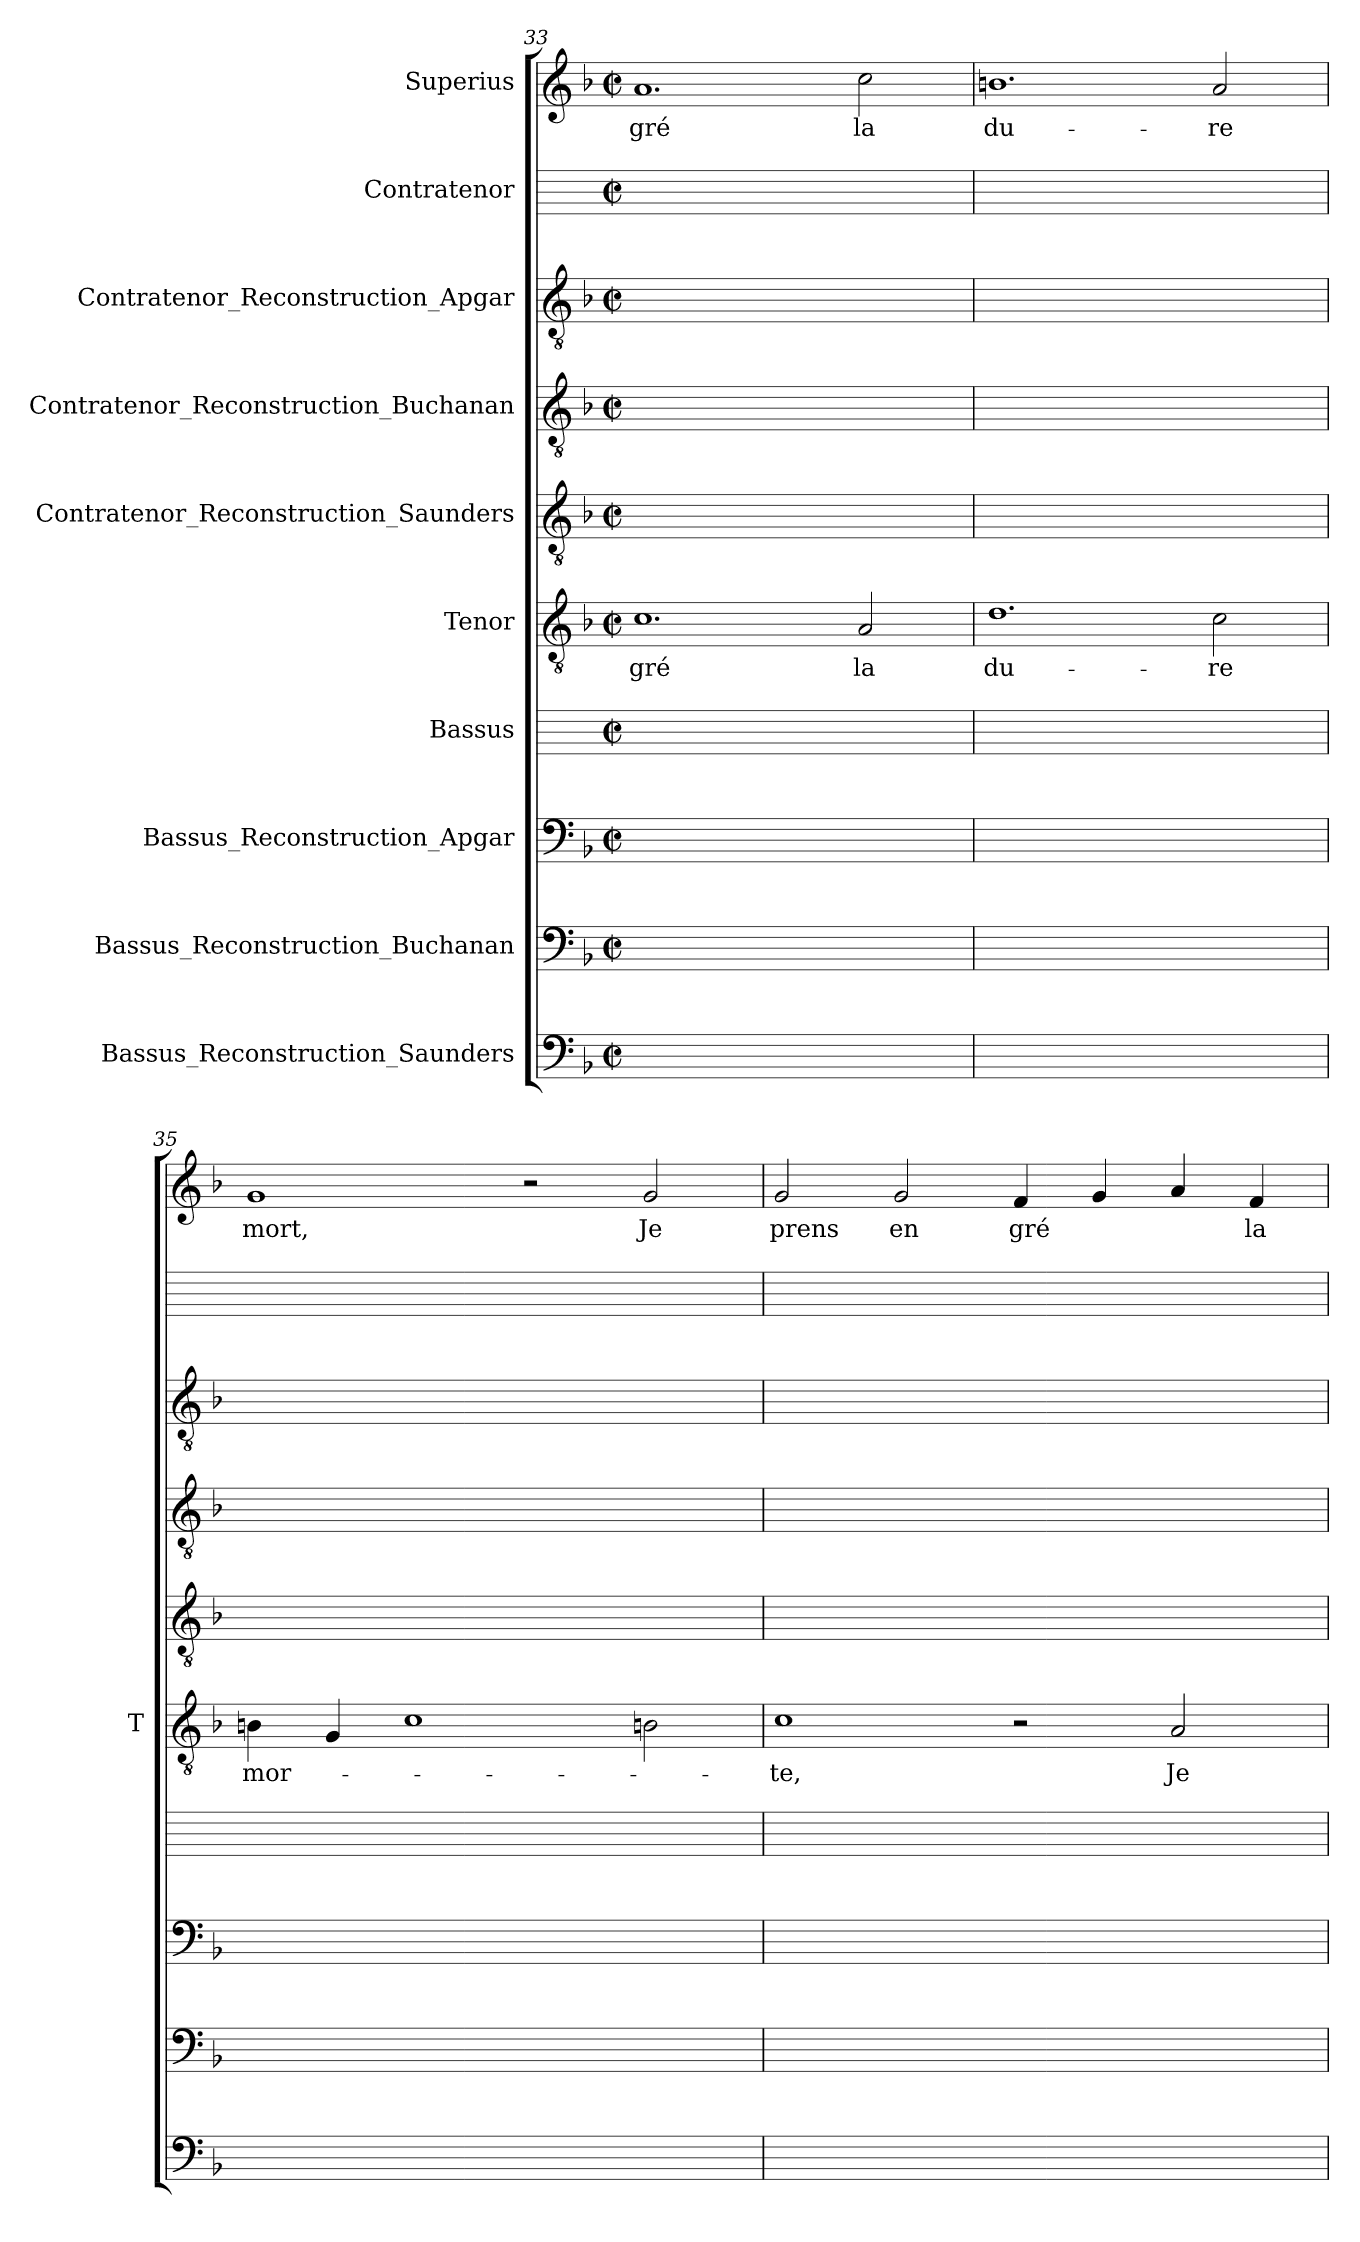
**kern	**kern	**kern	**kern	**kern	**text	**kern	**kern	**kern	**kern	**kern	**text
*part10	*part9	*part8	*part7	*part6	*part6	*part5	*part4	*part3	*part2	*part1	*part1
*staff10	*staff9	*staff8	*staff7	*staff6	*staff6	*staff5	*staff4	*staff3	*staff2	*staff1	*staff1
*I"Bassus_Reconstruction_Saunders	*I"Bassus_Reconstruction_Buchanan	*I"Bassus_Reconstruction_Apgar	*I"Bassus	*I"Tenor	*	*I"Contratenor_Reconstruction_Saunders	*I"Contratenor_Reconstruction_Buchanan	*I"Contratenor_Reconstruction_Apgar	*I"Contratenor	*I"Superius	*
*	*	*	*	*I'T	*	*	*	*	*	*	*
*clefF4	*clefF4	*clefF4	*	*clefGv2	*	*clefGv2	*clefGv2	*clefGv2	*	*clefG2	*
*k[b-]	*k[b-]	*k[b-]	*	*k[b-]	*	*k[b-]	*k[b-]	*k[b-]	*	*k[b-]	*
*F:	*F:	*F:	*	*F:	*	*F:	*F:	*F:	*	*F:	*
*M2/2	*M2/2	*M2/2	*M2/2	*M2/2	*	*M2/2	*M2/2	*M2/2	*M2/2	*M2/2	*
*met(c|)	*met(c|)	*met(c|)	*met(c|)	*met(c|)	*	*met(c|)	*met(c|)	*met(c|)	*met(c|)	*met(c|)	*
=33	=33	=33	=33	=33	=33	=33	=33	=33	=33	=33	=33
0ryy	0ryy	0ryy	0ryy	1.c	-gré	0ryy	0ryy	0ryy	0ryy	1.a	-gré
.	.	.	.	2A	-la	.	.	.	.	2cc	-la
!!LO:PB:g=z
=34	=34	=34	=34	=34	=34	=34	=34	=34	=34	=34	=34
0ryy	0ryy	0ryy	0ryy	1.d	du-	0ryy	0ryy	0ryy	0ryy	1.b	du-
.	.	.	.	2c	-re	.	.	.	.	2a	-re
=35	=35	=35	=35	=35	=35	=35	=35	=35	=35	=35	=35
0ryy	0ryy	0ryy	0ryy	4B	mor-	0ryy	0ryy	0ryy	0ryy	1g	-mort,
.	.	.	.	4G	.	.	.	.	.	.	.
.	.	.	.	1c	.	.	.	.	.	.	.
.	.	.	.	.	.	.	.	.	.	2r	.
.	.	.	.	2Bn	.	.	.	.	.	2g	-Je
=36	=36	=36	=36	=36	=36	=36	=36	=36	=36	=36	=36
0ryy	0ryy	0ryy	0ryy	1c	-te,	0ryy	0ryy	0ryy	0ryy	2g	-prens
.	.	.	.	.	.	.	.	.	.	2g	-en
.	.	.	.	2r	.	.	.	.	.	4f	-gré
.	.	.	.	.	.	.	.	.	.	4g	.
.	.	.	.	2A	-Je	.	.	.	.	4a	.
.	.	.	.	.	.	.	.	.	.	4f	-la
=	=	=	=	=	=	=	=	=	=	=	=
*-	*-	*-	*-	*-	*-	*-	*-	*-	*-	*-	*-
